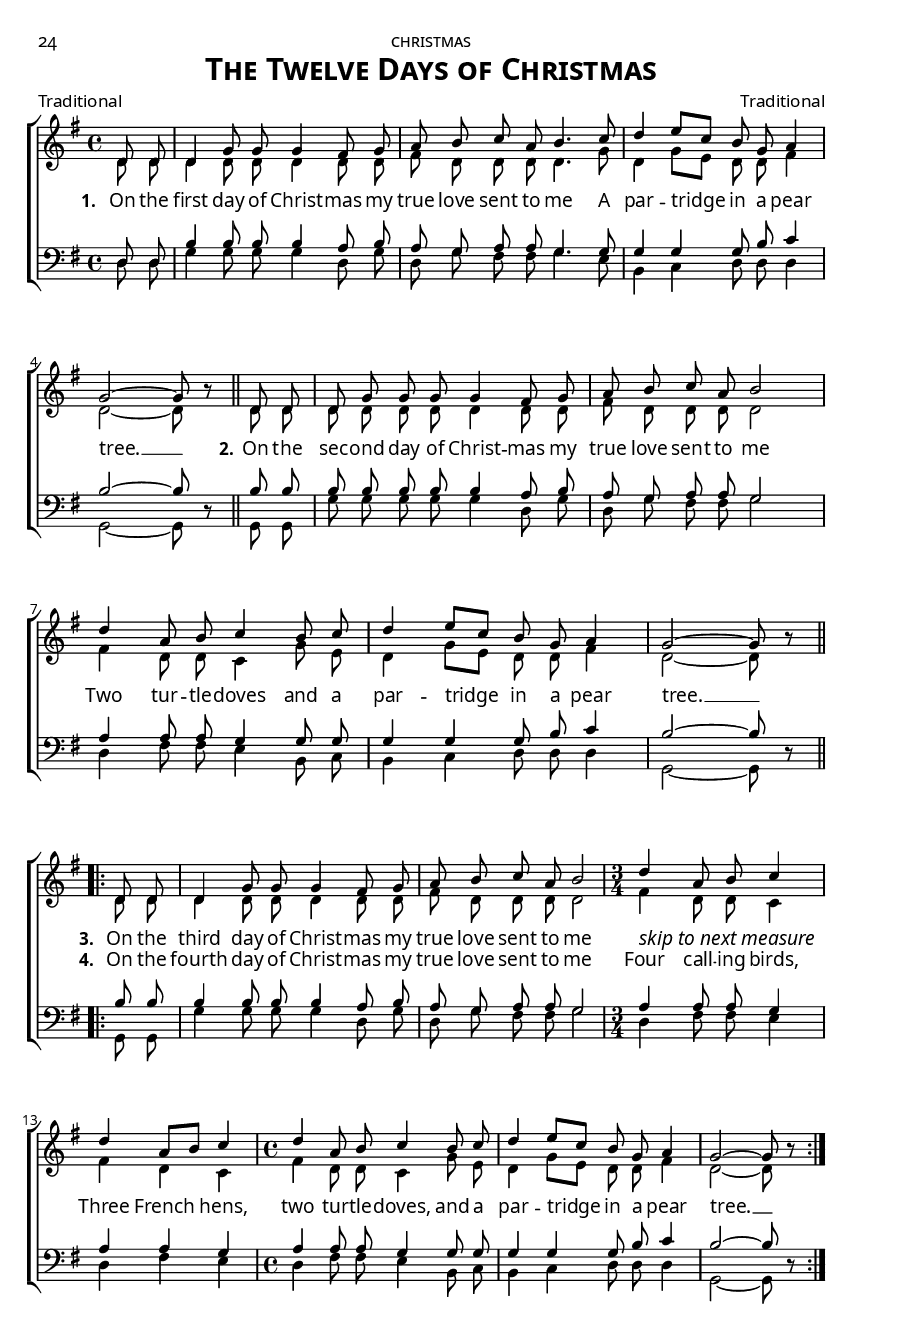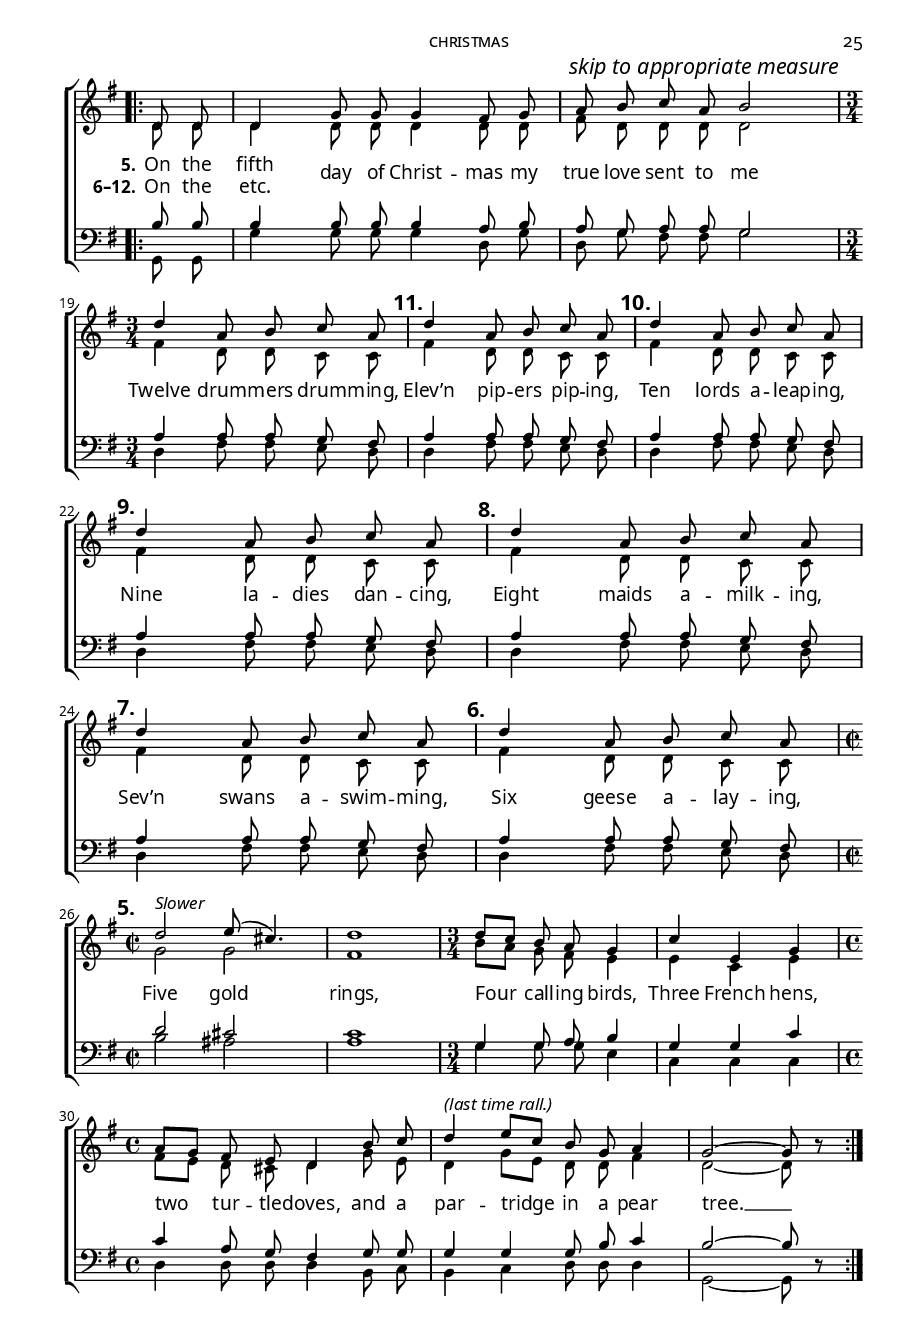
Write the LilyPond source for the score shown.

\version "2.14.2"
\include "util.ly"
#(set-global-staff-size 15) \paper{ #(define fonts (make-pango-font-tree "GoudyOlSt BT" "Garamond Premier Pro" "Garamond Premier Pro" (/ 15 20))) }
\header {
  title = \markup{\override #'(font-name . "Garamond Premier Pro Semibold"){ \abs-fontsize #15 \smallCapsOldStyle"The Twelve Days of Christmas"}}
  poet = \markup\oldStyleNum"Traditional"
  composer = \markup\oldStyleNum"Traditional"
  %arranger = \markup\oldStyleNum"Edited by Benjamin Bloomfield (1984–)"
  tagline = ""
}
\paper {
  %print-all-headers = ##f
  paper-height = 9\in
  paper-width = 6\in
  indent = 0\in
  %system-system-spacing = #'((basic-distance . 10) (padding . 0))
  %system-system-spacing =
  %  #'((basic-distance . 0)
  %     (minimum-distance . 0)
  %     (padding . -0.35)
  %     (stretchability . 100))
  ragged-last-bottom = ##f
  ragged-bottom = ##f
  two-sided = ##t
  inner-margin = 0.5\in
  outer-margin = 0.25\in
  top-margin = 0.25\in
  bottom-margin = 0.25\in
  first-page-number = #024
  print-first-page-number = ##t
  headerLine = \markup{\override #'(font-name . "Garamond Premier Pro") \smallCapsOldStyle"christmas"}
  oddHeaderMarkup = \markup\fill-line{
     \override #'(font-name . "Garamond Premier Pro")\abs-fontsize #8.5
     \combine 
        \fill-line{"" \on-the-fly #print-page-number-check-first
        \oldStylePageNum""
        }
        \fill-line{\headerLine}
  }
  evenHeaderMarkup = \markup {
     \override #'(font-name . "Garamond Premier Pro")\abs-fontsize #8.5
     \combine
        \on-the-fly #print-page-number-check-first
        \oldStylePageNum""
        \fill-line{\headerLine}
  }
}
global = {
  \key g \major
  \time 4/4
  \autoBeamOff
  \override DynamicLineSpanner #'staff-padding = #0.0
  \override DynamicLineSpanner #'Y-extent = #'(-1 . 1)
}

sopMusic = \relative c' {
  \partial 4 d8 d |
  d4 g8 g g4 fis8 g |
  a b c a b4. c8 |
  
  d4 e8[ c] b g a4 | \break
  g2~ g8 b\rest \bar "||"
  d,8 d |
  d8 g g g g4 fis8 g |
  
  a b c a b2 | \break
  d4 a8 b c4 b8 c |
  d4 e8[ c] b g a4 |
  g2~g8 b\rest | \break
  
  \repeat volta 2 {
    d,8 d |
    d4 g8 g g4 fis8 g |
    a b c a b2 |
    \time 3/4 d4 a8 b c4 |
    d4 a8[ b] c4 |
    \time 4/4
    
    d4 a8 b c4 b8 c |
    d4 e8[ c] b g a4 |
    g2~g8 b8\rest |
  }
  \break
  
  %5th verse
    \repeat volta 2 {
    \partial 4 d,8 d |
    d4 g8 g g4 fis8 g |
    a b c a b2 | \break
    \once \override Score.RehearsalMark #'break-visibility = #end-of-line-visible
    \once \override Score.RehearsalMark #'self-alignment-X = #RIGHT
    \mark\markup\italic"skip to appropriate measure"

    
    \time 3/4
    d4 a8 b c a |
    \mark\markup\bold"11."
    d4 a8 b c a |
    \mark\markup\bold"10."
    d4 a8 b c a |
    \mark\markup\bold"9."
    d4 a8 b c a |
    \mark\markup\bold"8."
    d4 a8 b c a |
    \mark\markup\bold"7."
    d4 a8 b c a |
    \mark\markup\bold"6."
    d4 a8 b c a |
    \break
    \time 2/2
    \mark\markup\bold"5."    
    d2^\markup\italic"Slower" e8( cis4.) |
    d1 |
    
    \time 3/4 d8[ c] b a g4 |
    c e, g |
    \time 4/4 a8[ g] fis e d4 b'8 c |
    
    d4^\markup\italic"(last time rall.)" e8[ c] b g a4 |
    \partial 4*3 g2~g8 b8\rest
  }
}
sopWords = \lyricmode {
  
}

altoMusic = \relative c' {
  d8 d |
  d4 d8 d d4 d8 d |
  fis d d d d4. g8 |
  
  d4 g8[ e] d d fis4 |
  d2~d8 s |
  d d |
  d d d d d4 d8 d |
  
  fis d d d d2 |
  fis4 d8 d c4 g'8 e |
  d4 g8[ e] d d fis4 |
  d2~d8 s |
  
  d d |
  d4 d8 d d4 d8 d |
  fis d d d d2 |
  fis4 d8 d c4 |
  fis4 d4 c4 |
  
  fis4 d8 d c4 g'8 e |
  d4 g8[ e] d d fis4 |
  d2~d8 s |
  
  
  %new stuff 5th verse
  d8 d |
  d4 d8 d d4 d8 d |
  fis d d d d2 |
  
  \repeat unfold 7 {fis4 d8 d c c |}
  
  g'2 g |
  fis1 |
  
  b8[ a] g fis e4 |
  e c e |
  fis8[ e] d8 cis d4 g8 e |
  d4 g8[ e] d d fis4 |
  d2~d8 s |
}
dropLyrics =
{
    \override LyricText #'extra-offset = #'(0 . -1.4)
    \override LyricHyphen #'extra-offset = #'(0 . -1.4)
    \override LyricExtender #'extra-offset = #'(0 . -1.4)
}

altoWords = \lyricmode {
  \dropLyricsIV
  \set stanza = #"1. "
  On the first day of Christ -- mas my true love sent to me
  A par -- tridge in a pear tree. __
  \set stanza = #"2."
  On the sec -- ond day of Christ -- mas my true love sent to me
  Two tur -- tle -- doves and a par -- tridge in a pear tree. __
  
  \set stanza = #"3. "
  On the third day of Christ -- mas my true love sent to me
  \markup\italic"skip to next measure" _ _ _
  Three French hens,
  two tur -- tle -- doves, and a par -- tridge in a pear tree. __
  
  \set stanza = #"5."
  On the fifth \dropLyrics day of Christ -- mas my true love sent to me \raiseLyrics
  
  Twelve drum -- mers drum -- ming,
  Elev’n pip -- ers pip -- ing,
  Ten lords a -- leap -- ing,
  Nine la -- dies dan -- cing,
  Eight maids a -- milk -- ing,
  Sev’n swans a -- swim -- ming,
  Six geese a -- lay -- ing,
  
  Five gold rings,
  Four call -- ing birds,
  Three French hens,
  two tur -- tle -- doves, and a par -- tridge in a pear tree. __
  

}
altoWordsII = \lyricmode {
  \dropLyricsIV
%\markup\italic
  \repeat unfold 46 \skip1
  \set stanza = #"4. "
  On the fourth day of Christ -- mas my true love sent to me
  Four call -- ing birds,
  %Three French hens,
  %two tur -- tle -- doves, and a par -- tridge in a pear tree. __
  
  \repeat unfold 15 \skip1
  \set stanza = #"6–12."
  On the "etc."
}
altoWordsIII = \lyricmode {
  \set stanza = #"3. "
  \set ignoreMelismata = ##t
}
altoWordsIV = \lyricmode {
  \set stanza = #"4. "
  \set ignoreMelismata = ##t
}
altoWordsV = \lyricmode {
  \set stanza = #"5. "
  \set ignoreMelismata = ##t
}
altoWordsVI = \lyricmode {
  \set stanza = #"6. "
  \set ignoreMelismata = ##t
}
tenorMusic = \relative c {
  d8 d |
  b'4 b8 b b4 a8 b |
  a g a a g4. g8 |
  
  g4 g g8 b c4 |
  b2~ b8 s |
  b8 b |
  b b b b b4 a8 b |
  
  a g a a g2 |
  a4 a8 a g4 g8 g |
  g4 g g8 b c4 |
  b2~ b8 s |
  
  b8 b |
  b4 b8 b b4 a8 b |
  a g a a g2 |
  a4 a8 a g4 |
  a4 a4 g4 |
  
  a4 a8 a g4 g8 g |
  g4 g g8 b c4 |
  b2~b8 s |
  
  
  %5th verse
  b8 b |
  b4 b8 b b4 a8 b |
  a g a a g2 |
  
  \repeat unfold 7 {a4 a8 a g fis |}
  
  d'2 cis |
  c1 |
  
  g4 g8 a b4 |
  g g c |
  c a8 g fis4 g8 g
  g4 g g8 b c4 |
  b2~b8 s |
}
tenorWords = \lyricmode {

}

bassMusic = \relative c {
  d8 d |
  g4 g8 g g4 d8 g |
  d g fis fis g4. e8 |
  
  b4 c d8 d d4 |
  g,2~g8 d'\rest |
  g,8 g |
  g' g g g g4 d8 g |
  
  d g fis fis g2 |
  d4 fis8 fis e4 b8 c |
  b4 c d8 d d4 |
  g,2~g8 d'\rest |
  
  g,8 g |
  g'4 g8 g g4 d8 g |
  d g fis fis g2 |
  d4 fis8 fis e4 |
  d4 fis4 e4 |
  
  d fis8 fis e4 b8 c |
  b4 c d8 d d4 |
  g,2~ g8 d'\rest |
  
  %5th verse
  g,8 g |
  g'4 g8 g g4 d8 g |
  d g fis fis g2 |
  
  \repeat unfold 7 {d4 fis8 fis e d |}
  
  b'2 ais |
  a1 |
  
  g4 g8 g e4 |
  c c c |
  d d8 d d4 b8 c |
  b4 c d8 d d4 |
  g,2~ g8 d'\rest |
}
bassWords = \lyricmode {

}

pianoRH = \relative c' {
  
}
pianoLH = \relative c' {
  
}

\score {
  <<
   \new ChoirStaff <<
    \new Staff = women <<
      \new Voice = "sopranos" { \voiceOne << \global \sopMusic >> }
      \new Voice = "altos" { \voiceTwo << \global \altoMusic >> }
    >>
    \new Lyrics \with { alignAboveContext = #"women" \override VerticalAxisGroup #'nonstaff-relatedstaff-spacing = #'((basic-distance . 1))} \lyricsto "sopranos" \sopWords
    \new Lyrics = "altosVI"  \with { alignBelowContext = #"women" } \lyricsto "altos" \altoWordsVI
    \new Lyrics = "altosV"  \with { alignBelowContext = #"women" } \lyricsto "altos" \altoWordsV
    \new Lyrics = "altosIV"  \with { alignBelowContext = #"women" } \lyricsto "altos" \altoWordsIV
    \new Lyrics = "altosIII"  \with { alignBelowContext = #"women" } \lyricsto "altos" \altoWordsIII
    \new Lyrics = "altosII"  \with { alignBelowContext = #"women" } \lyricsto "altos" \altoWordsII
    \new Lyrics = "altos"  \with { alignBelowContext = #"women" } \lyricsto "altos" \altoWords
   \new Staff = men <<
      \clef bass
      \new Voice = "tenors" { \voiceOne << \global \tenorMusic >> }
      \new Voice = "basses" { \voiceTwo << \global \bassMusic >> }
    >>
    \new Lyrics \with { alignAboveContext = #"men" \override VerticalAxisGroup #'nonstaff-relatedstaff-spacing = #'((basic-distance . 1)) } \lyricsto "tenors" \tenorWords
    \new Lyrics \with { alignBelowContext = #"men" \override VerticalAxisGroup #'nonstaff-relatedstaff-spacing = #'((basic-distance . 1)) } \lyricsto "basses" \bassWords
  >>
%    \new PianoStaff << \new Staff { \new Voice { \pianoRH } } \new Staff { \clef "bass" \pianoLH } >>
  >>
  \layout {
    \context {
      \Score
      %\override SpacingSpanner #'base-shortest-duration = #(ly:make-moment 1 8)
      %\override SpacingSpanner #'common-shortest-duration = #(ly:make-moment 1 4)
    }
    \context {
      % Remove all empty staves
      % \Staff \RemoveEmptyStaves \override VerticalAxisGroup #'remove-first = ##t
    }
  }
  \midi {
    %\tempo 4 = 90
    \set Staff.midiInstrument = "flute"
  
    \context {
      \Voice
      \remove "Dynamic_performer"
    }
  }
}
